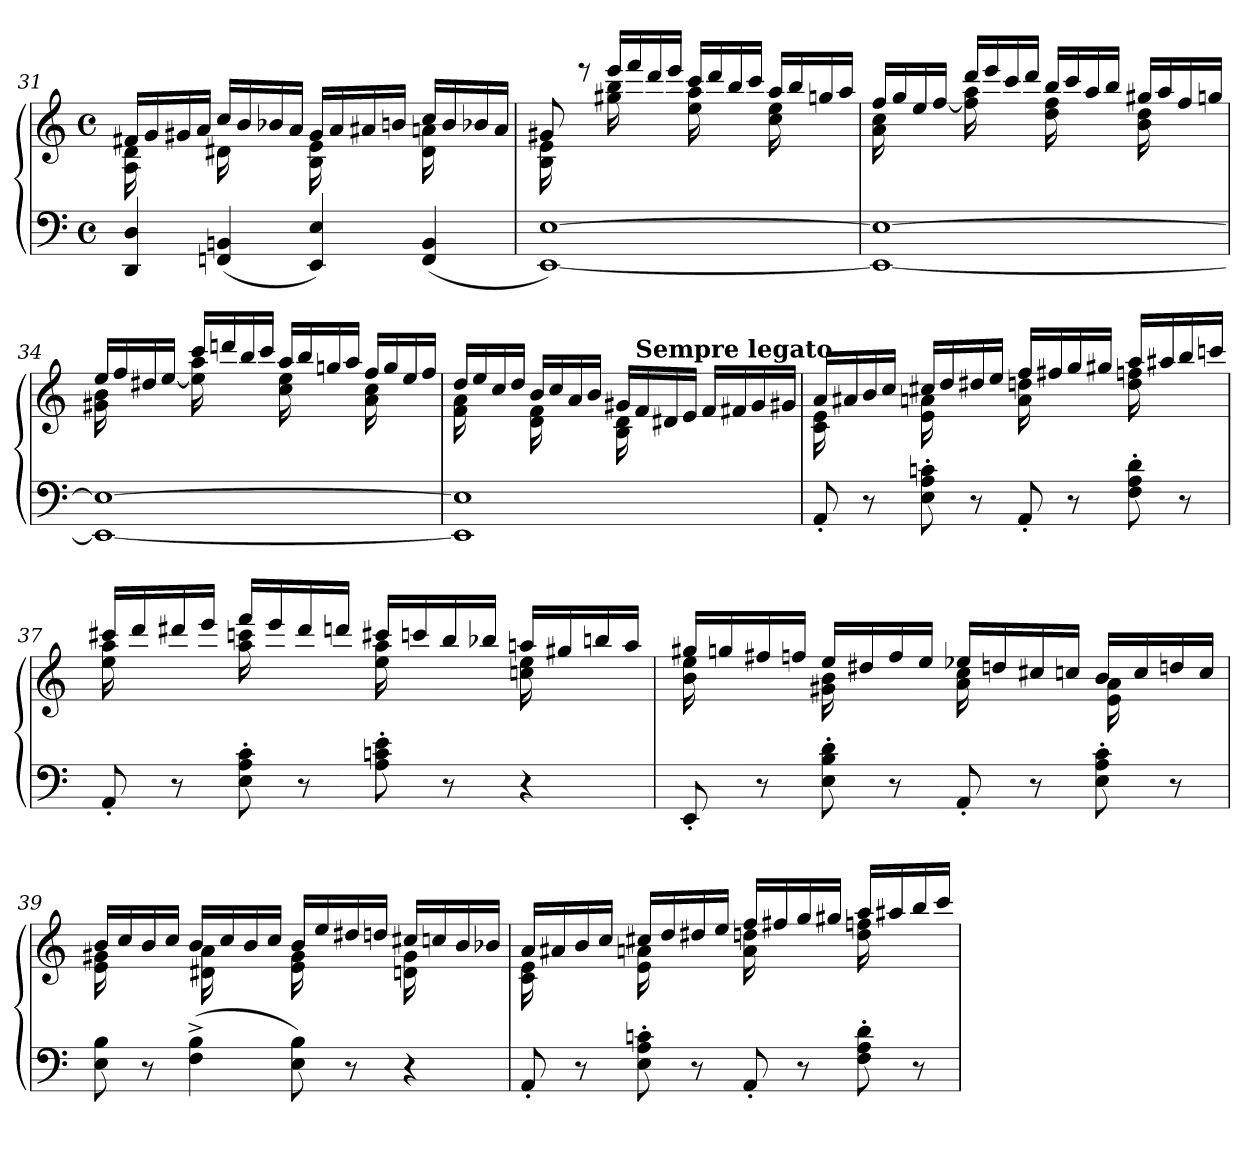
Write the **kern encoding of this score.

**kern	**kern
*part1	*part1
*staff2	*staff1
*clefF4	*clefG2
*k[]	*k[]
*a:	*a:
*M4/4	*M4/4
*met(c)	*met(c)
=31	=31
*	*^
4D 4DD	16f#XLL	16d 16A
.	16g	8.ryy
.	16g#X	.
.	16aJJ	.
(4BBn 4FFn	16ccLL	16d#X
.	16b	8.ryy
.	16b-X	.
.	16aJJ	.
4E 4EE)	16g#LL	16e 16B
.	16a	8.ryy
.	16a#X	.
.	16bnJJ	.
(<4BB 4FF	16ccLL	16an 16d#
.	16b	8.ryy
.	16b-X	.
.	16aJJ	.
=32	=32	=32
[1E [1EE)	8g#X	16e 16B
.	.	8.ryy
.	8reee	.
.	16eeeLL	16bb 16gg#X
.	16fff	8.ryy
.	16ddd	.
.	16eeeJJ	.
.	16cccLL	16aa 16ee
.	16ddd	8.ryy
.	16bb	.
.	16cccJJ	.
.	16aaLL	16ee 16cc
.	16bb	8.ryy
.	16ggn	.
.	16aaJJ	.
=33	=33	=33
1E_ 1EE_	16ffLL	16cc 16a
.	16gg	8.ryy
.	16ee	.
.	[16ffJJ	.
.	16dddLL	16aa 16ff]
.	16eee	8.ryy
.	16ccc	.
.	16dddJJ	.
.	16bbLL	16ff 16dd
.	16ccc	8.ryy
.	16aa	.
.	16bbJJ	.
.	16gg#XLL	16dd 16b
.	16aa	8.ryy
.	16ff	.
.	16ggnJJ	.
=34	=34	=34
1E_ 1EE_	16eeLL	16b 16g#X
.	16ff	8.ryy
.	16dd#X	.
.	[16eeJJ	.
.	16cccLL	16aa 16ee]
.	16dddn	8.ryy
.	16bb	.
.	16cccJJ	.
.	16aaLL	16ee 16cc
.	16bb	8.ryy
.	16ggn	.
.	16aaJJ	.
.	16ffLL	16cc 16a
.	16gg	8.ryy
.	16ee	.
.	16ffJJ	.
=35	=35	=35
1E] 1EE]	16ddLL	16a 16f
.	16ee	8.ryy
.	16cc	.
.	16ddJJ	.
.	16bLL	16f 16d
.	16cc	8.ryy
.	16a	.
.	16bJJ	.
.	16g#XLL	16d 16B
!	!LO:TX:a:B:t=Sempre legato	!
.	16f	8.ryy
.	16d#X	.
.	16eJJ	.
.	16fLL	4ryy
.	16f#X	.
.	16g#	.
.	16g#XJJ	.
=36	=36	=36
8AA'<	16aLL	16e 16c
.	16a#X	8.ryy
8r	16b	.
.	16ccJJ	.
8cn'> 8A'> 8E'>	16cc#XLL	16an 16e
.	16dd	8.ryy
8r	16dd#X	.
.	16eeJJ	.
8AA'<	16ffLL	16ddn 16a
.	16ff#X	8.ryy
8r	16gg	.
.	16gg#XJJ	.
8d'> 8A'> 8F'>	16aaLL	16ffn 16dd
.	16aa#X	8.ryy
8r	16bb	.
.	16cccnJJ	.
=37	=37	=37
8AA'<	16ccc#XLL	16aa 16ee
.	16ddd	8.ryy
8r	16ddd#X	.
.	16eeeJJ	.
8c'> 8A'> 8E'>	16fffLL	16cccn 16aa
.	16eee	8.ryy
8r	16ddd#	.
.	16dddnJJ	.
8e'> 8cn'> 8A'>	16ccc#XLL	16aa 16ee
.	16cccn	8.ryy
8r	16bb	.
.	16bb-XJJ	.
4r	16aanLL	16ee 16ccn
.	16gg#X	8.ryy
.	16bbn	.
.	16aaJJ	.
=38	=38	=38
8EE'<	16gg#XLL	16ee 16b
.	16ggn	8.ryy
8r	16ff#X	.
.	16ffnJJ	.
8d'> 8B'> 8E'>	16eeLL	16b 16g#X
.	16dd#X	8.ryy
8r	16ff	.
.	16eeJJ	.
8AA'<	16ee-XLL	16cc 16a
.	16ddn	8.ryy
8r	16cc#X	.
.	16ccnJJ	.
8c'> 8A'> 8E'>	16bLL	16a 16e
.	16cc	8.ryy
8r	16ddn	.
.	16ccJJ	.
=39	=39	=39
8B 8E	16bLL	16g#X 16e
.	16cc	8.ryy
8r	16b	.
.	16ccJJ	.
(<4B^> 4F^>	16bLL	16a 16d#X
.	16cc	8.ryy
.	16b	.
.	16ccJJ	.
8B 8E)	16bLL	16g# 16e
.	16ee	8.ryy
8r	16dd#X	.
.	16ddnJJ	.
4r	16cc#XLL	16g# 16dn
.	16ccn	8.ryy
.	16b	.
.	16b-XJJ	.
=40	=40	=40
8AA'<	16aLL	16e 16c
.	16a#X	8.ryy
8r	16b	.
.	16ccJJ	.
8cn'> 8A'> 8E'>	16cc#XLL	16an 16e
.	16dd	8.ryy
8r	16dd#X	.
.	16eeJJ	.
8AA'<	16ffLL	16ddn 16a
.	16ff#X	8.ryy
8r	16gg	.
.	16gg#XJJ	.
8d'> 8A'> 8F'>	16aaLL	16ffn 16dd
.	16aa#X	8.ryy
8r	16bb	.
.	16cccJJ	.
*	*v	*v
=	=
*-	*-
